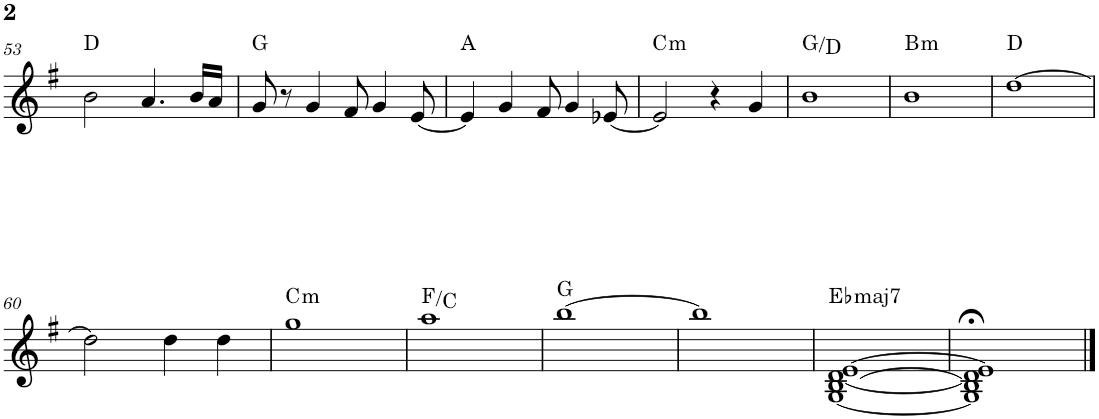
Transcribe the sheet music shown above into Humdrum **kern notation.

**kern	**harte
*part1	*part1
*staff1	*
*I"P1	*
!!LO:PB:g=z
*clefG2	*
*k[f#]	*
*G:	*
*M4/4	*
=53	=53
2b\	D:maj
4.a/	.
16b/LL	.
16a/JJ	.
=54	=54
8g/	G:maj
8r	.
4g/	.
8f#/	.
4g/	.
[8e/	.
=55	=55
4e/]	A:maj
4g/	.
8f#/	.
4g/	.
[<8e-X/	.
=56	=56
!	!LO:H:kt=m
2e-/]	C:min
4r	.
4g/	.
=57	=57
1b	G:maj/5
=58	=58
!	!LO:H:kt=m
1b	B:min
=59	=59
[1dd	D:maj
!!LO:LB:g=z
=60	=60
2dd\]	.
4dd\	.
4dd\	.
=61	=61
!	!LO:H:kt=m
1gg	C:min
=62	=62
1aa	F:maj/5
=63	=63
[1bb	G:maj
=64	=64
1bb]	.
=65	=65
!	!LO:H:kt=maj7
[<1G [>1B [<1d [1e	Eb:maj7
=66	=66
1G];< 1B];< 1d];< 1e];<	.
==	==
*-	*-
